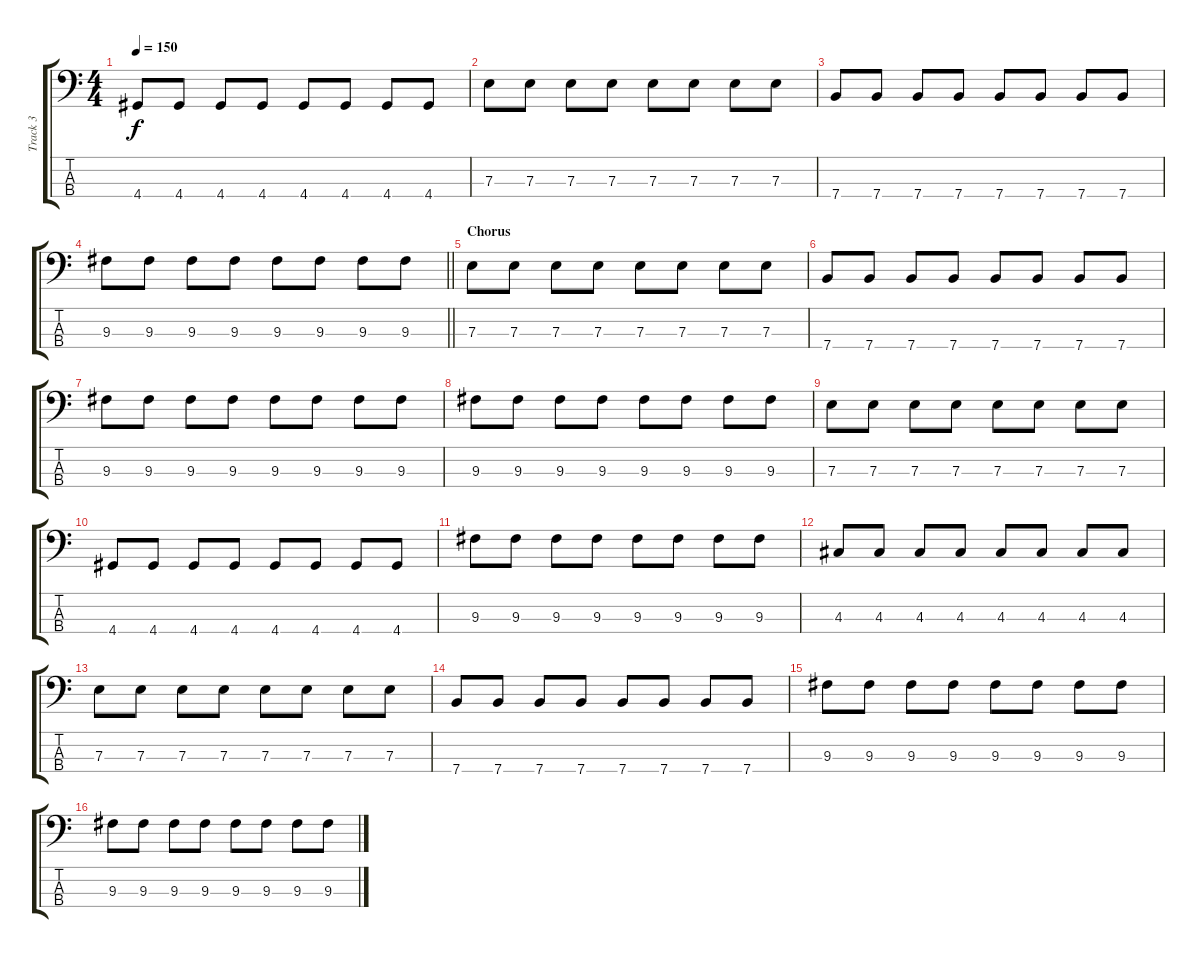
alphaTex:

\track ("Track 3" "Track 3") {instrument electricbassfinger}
\staff {score tabs}
\tuning (G2 D2 A1 E1) {hide}
\ts (4 4)
\tempo 150
\clef f4
\ks c
4.4.8{dy f} 4.4.8 4.4.8 4.4.8 4.4.8 4.4.8 4.4.8 4.4.8 |
7.3.8 7.3.8 7.3.8 7.3.8 7.3.8 7.3.8 7.3.8 7.3.8 |
7.4.8 7.4.8 7.4.8 7.4.8 7.4.8 7.4.8 7.4.8 7.4.8 |
\barLineRight lightlight
9.3.8 9.3.8 9.3.8 9.3.8 9.3.8 9.3.8 9.3.8 9.3.8 |
\section ("" "Chorus")
7.3.8 7.3.8 7.3.8 7.3.8 7.3.8 7.3.8 7.3.8 7.3.8 |
7.4.8 7.4.8 7.4.8 7.4.8 7.4.8 7.4.8 7.4.8 7.4.8 |
9.3.8 9.3.8 9.3.8 9.3.8 9.3.8 9.3.8 9.3.8 9.3.8 |
9.3.8 9.3.8 9.3.8 9.3.8 9.3.8 9.3.8 9.3.8 9.3.8 |
7.3.8 7.3.8 7.3.8 7.3.8 7.3.8 7.3.8 7.3.8 7.3.8 |
4.4.8 4.4.8 4.4.8 4.4.8 4.4.8 4.4.8 4.4.8 4.4.8 |
9.3.8 9.3.8 9.3.8 9.3.8 9.3.8 9.3.8 9.3.8 9.3.8 |
4.3.8 4.3.8 4.3.8 4.3.8 4.3.8 4.3.8 4.3.8 4.3.8 |
7.3.8 7.3.8 7.3.8 7.3.8 7.3.8 7.3.8 7.3.8 7.3.8 |
7.4.8 7.4.8 7.4.8 7.4.8 7.4.8 7.4.8 7.4.8 7.4.8 |
9.3.8 9.3.8 9.3.8 9.3.8 9.3.8 9.3.8 9.3.8 9.3.8 |
9.3.8 9.3.8 9.3.8 9.3.8 9.3.8 9.3.8 9.3.8 9.3.8
